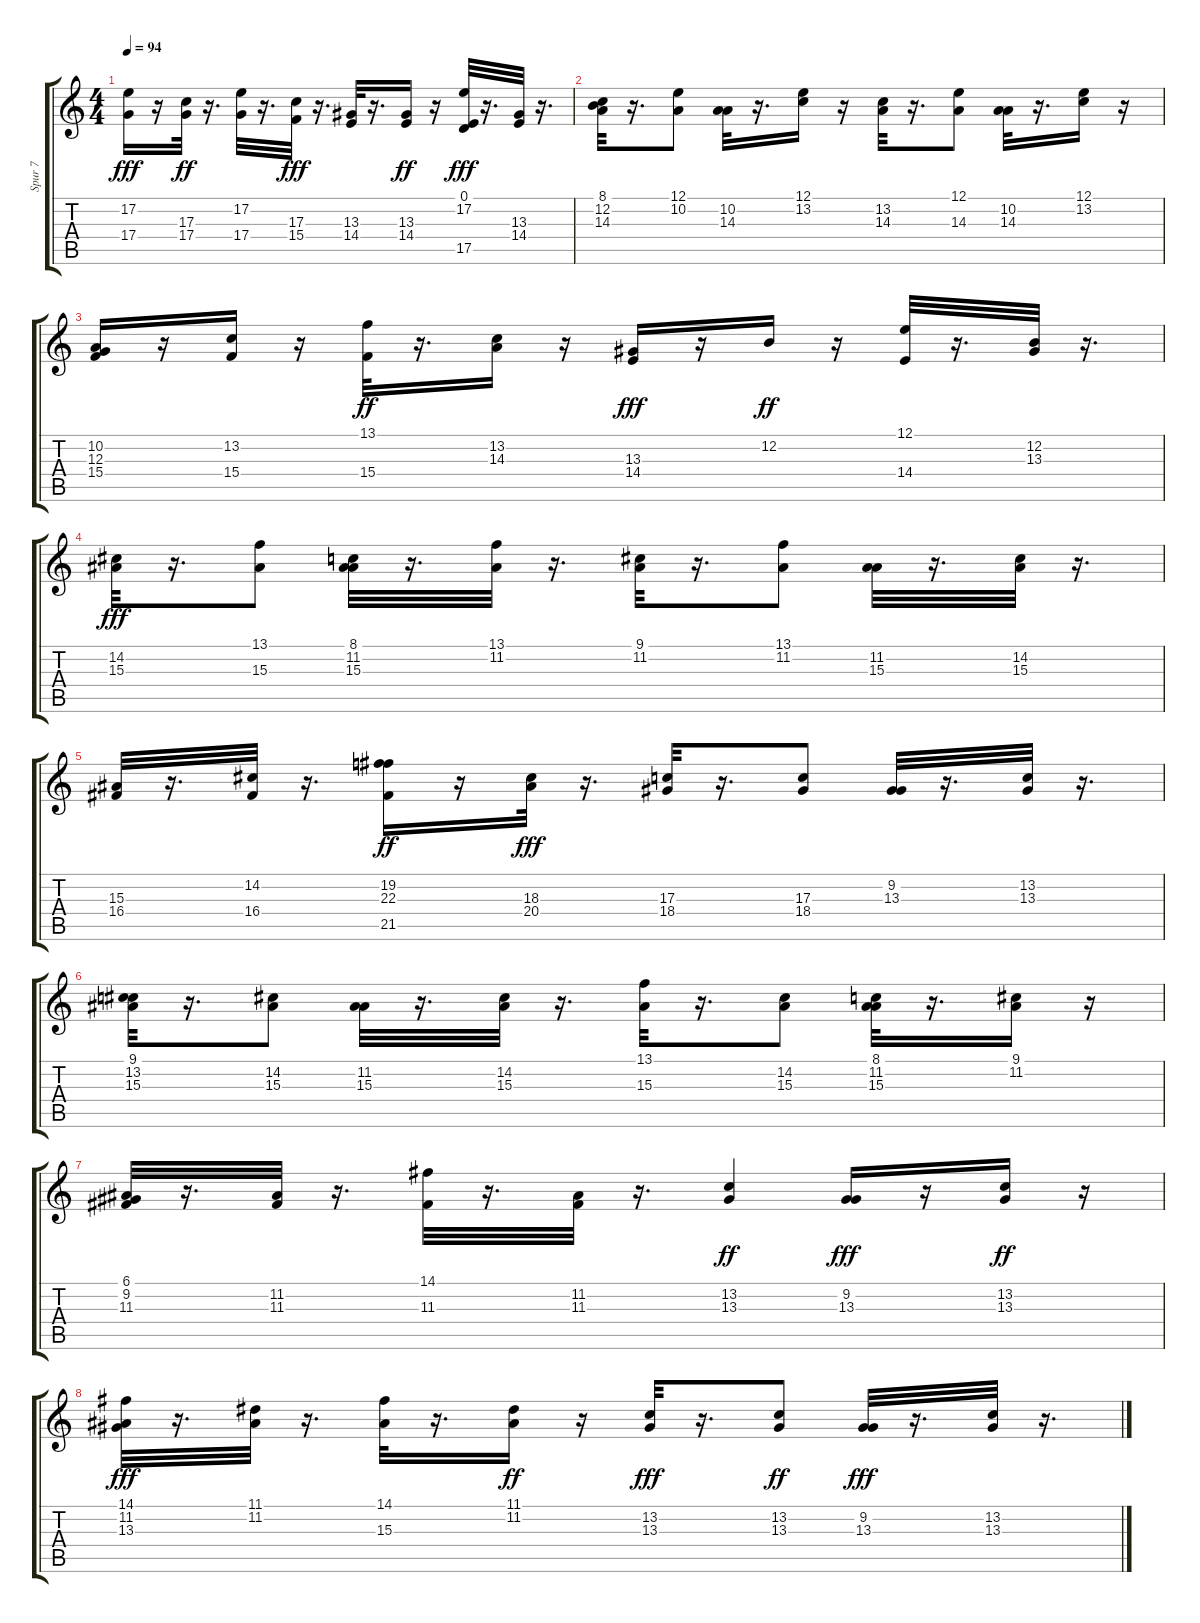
\track ("Spur 7" "Spur 7") {instrument acousticgrandpiano}
\staff {score tabs}
\tuning (E4 B3 G3 D3 A2 E2) {hide}
\ts (4 4)
\tempo 94
\clef g2
\ks c
(17.2 17.4).16{dy fff} r.16 (17.3 17.4).32{dy ff} r.16{d} (17.2 17.4).32 r.16{d} (17.3 15.4).32{dy fff} r.16{d} (13.3 14.4).32 r.16{d} (13.3 14.4).16{dy ff} r.16 (0.1 17.2 17.5).32{dy fff} r.16{d} (13.3 14.4).32 r.16{d} |
(8.1 12.2 14.3).32 r.16{d} (12.1 10.2).8 (10.2 14.3).32 r.16{d} (12.1 13.2).16 r.16 (13.2 14.3).32 r.16{d} (12.1 14.3).8 (10.2 14.3).32 r.16{d} (12.1 13.2).16 r.16 |
(10.2 12.3 15.4).16 r.16 (13.2 15.4).16 r.16 (13.1 15.4).32{dy ff} r.16{d} (13.2 14.3).16 r.16 (13.3 14.4).16{dy fff} r.16 12.2.16{dy ff} r.16 (12.1 14.4).32 r.16{d} (12.2 13.3).32 r.16{d} |
(14.2 15.3).32{dy fff} r.16{d} (13.1 15.3).8 (8.1 11.2 15.3).32 r.16{d} (13.1 11.2).32 r.16{d} (9.1 11.2).32 r.16{d} (13.1 11.2).8 (11.2 15.3).32 r.16{d} (14.2 15.3).32 r.16{d} |
(15.3 16.4).32 r.16{d} (14.2 16.4).32 r.16{d} (19.2 22.3 21.5).16{dy ff} r.16 (18.3 20.4).32{dy fff} r.16{d} (17.3 18.4).32 r.16{d} (17.3 18.4).8 (9.2 13.3).32 r.16{d} (13.2 13.3).32 r.16{d} |
(9.1 13.2 15.3).32 r.16{d} (14.2 15.3).8 (11.2 15.3).32 r.16{d} (14.2 15.3).32 r.16{d} (13.1 15.3).32 r.16{d} (14.2 15.3).8 (8.1 11.2 15.3).32 r.16{d} (9.1 11.2).16 r.16 |
(6.1 9.2 11.3).32 r.16{d} (11.2 11.3).32 r.16{d} (14.1 11.3).32 r.16{d} (11.2 11.3).32 r.16{d} (13.2 13.3).4{dy ff} (9.2 13.3).16{dy fff} r.16 (13.2 13.3).16{dy ff} r.16 |
(14.1 11.2 13.3).32{dy fff} r.16{d} (11.1 11.2).32 r.16{d} (14.1 15.3).32 r.16{d} (11.1 11.2).16{dy ff} r.16 (13.2 13.3).32{dy fff} r.16{d} (13.2 13.3).8{dy ff} (9.2 13.3).32{dy fff} r.16{d} (13.2 13.3).32 r.16{d}
